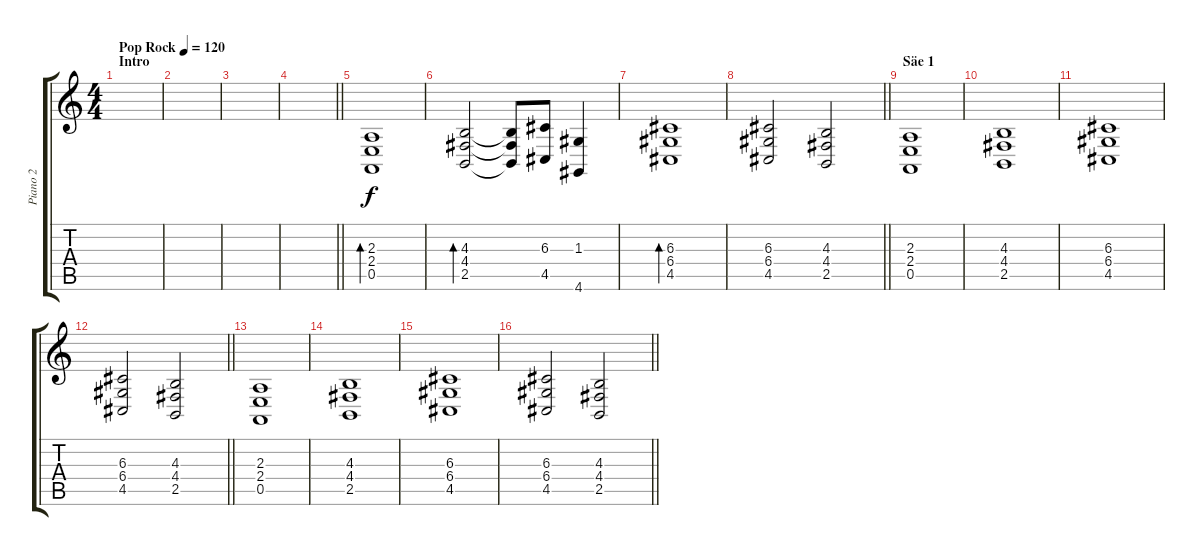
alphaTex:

\track ("Piano 2" "Piano 2") {instrument brightacousticpiano}
\staff {score tabs}
\tuning (E4 B3 G3 D3 A2 E2) {hide}
\ts (4 4)
\section ("" "Intro")
\tempo (120 "Pop Rock")
\clef g2
\ks c
|
|
|
\barLineRight lightlight
|
(2.3 2.4 0.5).1{bd 240} |
(4.3 4.4 2.5).2{bd 240} (4.3{t} 4.4{t} 2.5{t}).8 (6.3 4.5).8 (1.3 4.6).4 |
(6.3 6.4 4.5).1{bd 240} |
\barLineRight lightlight
(6.3 6.4 4.5).2 (4.3 4.4 2.5).2 |
\section ("" "Säe 1")
(2.3 2.4 0.5).1 |
(4.3 4.4 2.5).1 |
(6.3 6.4 4.5).1 |
\barLineRight lightlight
(6.3 6.4 4.5).2 (4.3 4.4 2.5).2 |
(2.3 2.4 0.5).1 |
(4.3 4.4 2.5).1 |
(6.3 6.4 4.5).1 |
\barLineRight lightlight
(6.3 6.4 4.5).2 (4.3 4.4 2.5).2
